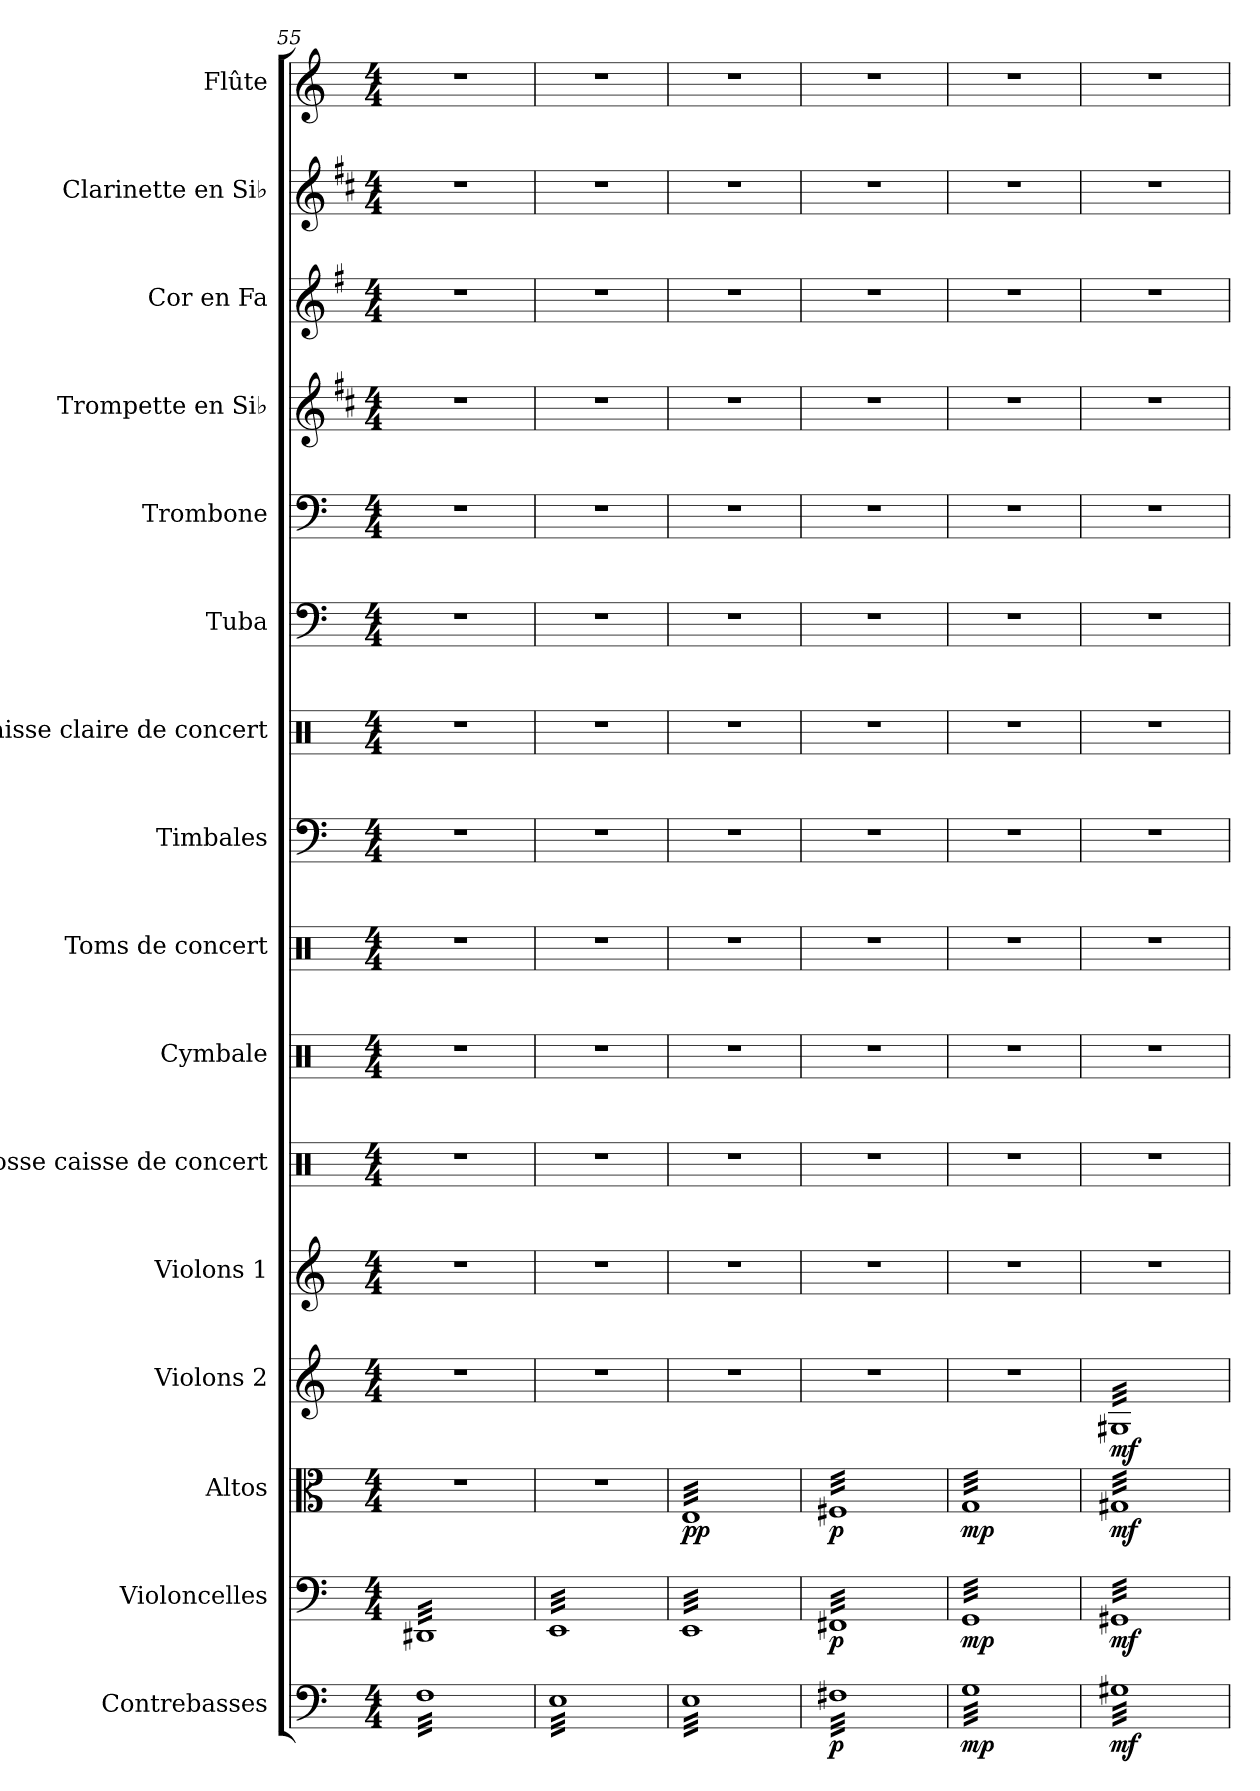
**kern	**dynam	**kern	**dynam	**kern	**dynam	**kern	**dynam	**kern	**kern	**kern	**kern	**kern	**kern	**kern	**kern	**kern	**kern	**kern	**kern
*part16	*part16	*part15	*part15	*part14	*part14	*part13	*part13	*part12	*part11	*part10	*part9	*part8	*part7	*part6	*part5	*part4	*part3	*part2	*part1
*staff16	*staff16	*staff15	*staff15	*staff14	*staff14	*staff13	*staff13	*staff12	*staff11	*staff10	*staff9	*staff8	*staff7	*staff6	*staff5	*staff4	*staff3	*staff2	*staff1
*I"Contrebasses	*	*I"Violoncelles	*	*I"Altos	*	*I"Violons 2	*	*I"Violons 1	*I"Grosse caisse de concert	*I"Cymbale	*I"Toms de concert	*I"Timbales	*I"Caisse claire de concert	*I"Tuba	*I"Trombone	*I"Trompette en Si♭	*I"Cor en Fa	*I"Clarinette en Si♭	*I"Flûte
*I'Cbs.	*	*I'Vlcs	*	*I'Alt.	*	*I'Vlns 2.	*	*I'Vlns 1.	*I'GC con.	*I'Cym.	*I'Toms de C.	*I'Timb.	*I'CC con.	*I'Tba.	*I'Tbn.	*I'Tromp. Si♭	*I'Cor Fa	*I'Clar. Si♭	*I'Fl.
*clefF4	*	*clefF4	*	*clefC3	*	*clefG2	*	*clefG2	*clefX	*clefX	*clefX	*clefF4	*clefX	*clefF4	*clefF4	*clefG2	*clefG2	*clefG2	*clefG2
*ITrd7c12	*	*	*	*	*	*	*	*	*	*	*	*	*	*	*	*ITrd1c2	*ITrd4c7	*ITrd1c2	*
*k[]	*	*k[]	*	*k[]	*	*k[]	*	*k[]	*k[]	*k[]	*k[]	*k[]	*k[]	*k[]	*k[]	*k[]	*k[]	*k[]	*k[]
*M4/4	*	*M4/4	*	*M4/4	*	*M4/4	*	*M4/4	*M4/4	*M4/4	*M4/4	*M4/4	*M4/4	*M4/4	*M4/4	*M4/4	*M4/4	*M4/4	*M4/4
=55	=55	=55	=55	=55	=55	=55	=55	=55	=55	=55	=55	=55	=55	=55	=55	=55	=55	=55	=55
*tremolo	*	*	*	*	*	*	*	*	*	*	*	*	*	*	*	*	*	*	*
*	*	*tremolo	*	*	*	*	*	*	*	*	*	*	*	*	*	*	*	*	*
32FFLLL	.	32DD#XLLL	.	1r	.	1r	.	1r	1r	1r	1r	1r	1r	1r	1r	1r	1r	1r	1r
32FF	.	32DD#X	.	.	.	.	.	.	.	.	.	.	.	.	.	.	.	.	.
32FF	.	32DD#X	.	.	.	.	.	.	.	.	.	.	.	.	.	.	.	.	.
32FF	.	32DD#X	.	.	.	.	.	.	.	.	.	.	.	.	.	.	.	.	.
32FF	.	32DD#X	.	.	.	.	.	.	.	.	.	.	.	.	.	.	.	.	.
32FF	.	32DD#X	.	.	.	.	.	.	.	.	.	.	.	.	.	.	.	.	.
32FF	.	32DD#X	.	.	.	.	.	.	.	.	.	.	.	.	.	.	.	.	.
32FF	.	32DD#X	.	.	.	.	.	.	.	.	.	.	.	.	.	.	.	.	.
32FF	.	32DD#X	.	.	.	.	.	.	.	.	.	.	.	.	.	.	.	.	.
32FF	.	32DD#X	.	.	.	.	.	.	.	.	.	.	.	.	.	.	.	.	.
32FF	.	32DD#X	.	.	.	.	.	.	.	.	.	.	.	.	.	.	.	.	.
32FF	.	32DD#X	.	.	.	.	.	.	.	.	.	.	.	.	.	.	.	.	.
32FF	.	32DD#X	.	.	.	.	.	.	.	.	.	.	.	.	.	.	.	.	.
32FF	.	32DD#X	.	.	.	.	.	.	.	.	.	.	.	.	.	.	.	.	.
32FF	.	32DD#X	.	.	.	.	.	.	.	.	.	.	.	.	.	.	.	.	.
32FF	.	32DD#X	.	.	.	.	.	.	.	.	.	.	.	.	.	.	.	.	.
32FF	.	32DD#X	.	.	.	.	.	.	.	.	.	.	.	.	.	.	.	.	.
32FF	.	32DD#X	.	.	.	.	.	.	.	.	.	.	.	.	.	.	.	.	.
32FF	.	32DD#X	.	.	.	.	.	.	.	.	.	.	.	.	.	.	.	.	.
32FF	.	32DD#X	.	.	.	.	.	.	.	.	.	.	.	.	.	.	.	.	.
32FF	.	32DD#X	.	.	.	.	.	.	.	.	.	.	.	.	.	.	.	.	.
32FF	.	32DD#X	.	.	.	.	.	.	.	.	.	.	.	.	.	.	.	.	.
32FF	.	32DD#X	.	.	.	.	.	.	.	.	.	.	.	.	.	.	.	.	.
32FF	.	32DD#X	.	.	.	.	.	.	.	.	.	.	.	.	.	.	.	.	.
32FF	.	32DD#X	.	.	.	.	.	.	.	.	.	.	.	.	.	.	.	.	.
32FF	.	32DD#X	.	.	.	.	.	.	.	.	.	.	.	.	.	.	.	.	.
32FF	.	32DD#X	.	.	.	.	.	.	.	.	.	.	.	.	.	.	.	.	.
32FF	.	32DD#X	.	.	.	.	.	.	.	.	.	.	.	.	.	.	.	.	.
32FF	.	32DD#X	.	.	.	.	.	.	.	.	.	.	.	.	.	.	.	.	.
32FF	.	32DD#X	.	.	.	.	.	.	.	.	.	.	.	.	.	.	.	.	.
32FF	.	32DD#X	.	.	.	.	.	.	.	.	.	.	.	.	.	.	.	.	.
32FFJJJ	.	32DD#XJJJ	.	.	.	.	.	.	.	.	.	.	.	.	.	.	.	.	.
=56	=56	=56	=56	=56	=56	=56	=56	=56	=56	=56	=56	=56	=56	=56	=56	=56	=56	=56	=56
32EELLL	.	32EELLL	.	1r	.	1r	.	1r	1r	1r	1r	1r	1r	1r	1r	1r	1r	1r	1r
32EE	.	32EE	.	.	.	.	.	.	.	.	.	.	.	.	.	.	.	.	.
32EE	.	32EE	.	.	.	.	.	.	.	.	.	.	.	.	.	.	.	.	.
32EE	.	32EE	.	.	.	.	.	.	.	.	.	.	.	.	.	.	.	.	.
32EE	.	32EE	.	.	.	.	.	.	.	.	.	.	.	.	.	.	.	.	.
32EE	.	32EE	.	.	.	.	.	.	.	.	.	.	.	.	.	.	.	.	.
32EE	.	32EE	.	.	.	.	.	.	.	.	.	.	.	.	.	.	.	.	.
32EE	.	32EE	.	.	.	.	.	.	.	.	.	.	.	.	.	.	.	.	.
32EE	.	32EE	.	.	.	.	.	.	.	.	.	.	.	.	.	.	.	.	.
32EE	.	32EE	.	.	.	.	.	.	.	.	.	.	.	.	.	.	.	.	.
32EE	.	32EE	.	.	.	.	.	.	.	.	.	.	.	.	.	.	.	.	.
32EE	.	32EE	.	.	.	.	.	.	.	.	.	.	.	.	.	.	.	.	.
32EE	.	32EE	.	.	.	.	.	.	.	.	.	.	.	.	.	.	.	.	.
32EE	.	32EE	.	.	.	.	.	.	.	.	.	.	.	.	.	.	.	.	.
32EE	.	32EE	.	.	.	.	.	.	.	.	.	.	.	.	.	.	.	.	.
32EE	.	32EE	.	.	.	.	.	.	.	.	.	.	.	.	.	.	.	.	.
32EE	.	32EE	.	.	.	.	.	.	.	.	.	.	.	.	.	.	.	.	.
32EE	.	32EE	.	.	.	.	.	.	.	.	.	.	.	.	.	.	.	.	.
32EE	.	32EE	.	.	.	.	.	.	.	.	.	.	.	.	.	.	.	.	.
32EE	.	32EE	.	.	.	.	.	.	.	.	.	.	.	.	.	.	.	.	.
32EE	.	32EE	.	.	.	.	.	.	.	.	.	.	.	.	.	.	.	.	.
32EE	.	32EE	.	.	.	.	.	.	.	.	.	.	.	.	.	.	.	.	.
32EE	.	32EE	.	.	.	.	.	.	.	.	.	.	.	.	.	.	.	.	.
32EE	.	32EE	.	.	.	.	.	.	.	.	.	.	.	.	.	.	.	.	.
32EE	.	32EE	.	.	.	.	.	.	.	.	.	.	.	.	.	.	.	.	.
32EE	.	32EE	.	.	.	.	.	.	.	.	.	.	.	.	.	.	.	.	.
32EE	.	32EE	.	.	.	.	.	.	.	.	.	.	.	.	.	.	.	.	.
32EE	.	32EE	.	.	.	.	.	.	.	.	.	.	.	.	.	.	.	.	.
32EE	.	32EE	.	.	.	.	.	.	.	.	.	.	.	.	.	.	.	.	.
32EE	.	32EE	.	.	.	.	.	.	.	.	.	.	.	.	.	.	.	.	.
32EE	.	32EE	.	.	.	.	.	.	.	.	.	.	.	.	.	.	.	.	.
32EEJJJ	.	32EEJJJ	.	.	.	.	.	.	.	.	.	.	.	.	.	.	.	.	.
=57	=57	=57	=57	=57	=57	=57	=57	=57	=57	=57	=57	=57	=57	=57	=57	=57	=57	=57	=57
!	!	!	!	!	!LO:DY:b	!	!	!	!	!	!	!	!	!	!	!	!	!	!
*	*	*	*	*tremolo	*	*	*	*	*	*	*	*	*	*	*	*	*	*	*
32EELLL	.	32EELLL	.	32ELLL	pp	1r	.	1r	1r	1r	1r	1r	1r	1r	1r	1r	1r	1r	1r
32EE	.	32EE	.	32E	.	.	.	.	.	.	.	.	.	.	.	.	.	.	.
32EE	.	32EE	.	32E	.	.	.	.	.	.	.	.	.	.	.	.	.	.	.
32EE	.	32EE	.	32E	.	.	.	.	.	.	.	.	.	.	.	.	.	.	.
32EE	.	32EE	.	32E	.	.	.	.	.	.	.	.	.	.	.	.	.	.	.
32EE	.	32EE	.	32E	.	.	.	.	.	.	.	.	.	.	.	.	.	.	.
32EE	.	32EE	.	32E	.	.	.	.	.	.	.	.	.	.	.	.	.	.	.
32EE	.	32EE	.	32E	.	.	.	.	.	.	.	.	.	.	.	.	.	.	.
32EE	.	32EE	.	32E	.	.	.	.	.	.	.	.	.	.	.	.	.	.	.
32EE	.	32EE	.	32E	.	.	.	.	.	.	.	.	.	.	.	.	.	.	.
32EE	.	32EE	.	32E	.	.	.	.	.	.	.	.	.	.	.	.	.	.	.
32EE	.	32EE	.	32E	.	.	.	.	.	.	.	.	.	.	.	.	.	.	.
32EE	.	32EE	.	32E	.	.	.	.	.	.	.	.	.	.	.	.	.	.	.
32EE	.	32EE	.	32E	.	.	.	.	.	.	.	.	.	.	.	.	.	.	.
32EE	.	32EE	.	32E	.	.	.	.	.	.	.	.	.	.	.	.	.	.	.
32EE	.	32EE	.	32E	.	.	.	.	.	.	.	.	.	.	.	.	.	.	.
32EE	.	32EE	.	32E	.	.	.	.	.	.	.	.	.	.	.	.	.	.	.
32EE	.	32EE	.	32E	.	.	.	.	.	.	.	.	.	.	.	.	.	.	.
32EE	.	32EE	.	32E	.	.	.	.	.	.	.	.	.	.	.	.	.	.	.
32EE	.	32EE	.	32E	.	.	.	.	.	.	.	.	.	.	.	.	.	.	.
32EE	.	32EE	.	32E	.	.	.	.	.	.	.	.	.	.	.	.	.	.	.
32EE	.	32EE	.	32E	.	.	.	.	.	.	.	.	.	.	.	.	.	.	.
32EE	.	32EE	.	32E	.	.	.	.	.	.	.	.	.	.	.	.	.	.	.
32EE	.	32EE	.	32E	.	.	.	.	.	.	.	.	.	.	.	.	.	.	.
32EE	.	32EE	.	32E	.	.	.	.	.	.	.	.	.	.	.	.	.	.	.
32EE	.	32EE	.	32E	.	.	.	.	.	.	.	.	.	.	.	.	.	.	.
32EE	.	32EE	.	32E	.	.	.	.	.	.	.	.	.	.	.	.	.	.	.
32EE	.	32EE	.	32E	.	.	.	.	.	.	.	.	.	.	.	.	.	.	.
32EE	.	32EE	.	32E	.	.	.	.	.	.	.	.	.	.	.	.	.	.	.
32EE	.	32EE	.	32E	.	.	.	.	.	.	.	.	.	.	.	.	.	.	.
32EE	.	32EE	.	32E	.	.	.	.	.	.	.	.	.	.	.	.	.	.	.
32EEJJJ	.	32EEJJJ	.	32EJJJ	.	.	.	.	.	.	.	.	.	.	.	.	.	.	.
=58	=58	=58	=58	=58	=58	=58	=58	=58	=58	=58	=58	=58	=58	=58	=58	=58	=58	=58	=58
!	!LO:DY:b	!	!LO:DY:b	!	!LO:DY:b	!	!	!	!	!	!	!	!	!	!	!	!	!	!
32FF#XLLL	p	32FF#XLLL	p	32F#XLLL	p	1r	.	1r	1r	1r	1r	1r	1r	1r	1r	1r	1r	1r	1r
32FF#X	.	32FF#X	.	32F#X	.	.	.	.	.	.	.	.	.	.	.	.	.	.	.
32FF#X	.	32FF#X	.	32F#X	.	.	.	.	.	.	.	.	.	.	.	.	.	.	.
32FF#X	.	32FF#X	.	32F#X	.	.	.	.	.	.	.	.	.	.	.	.	.	.	.
32FF#X	.	32FF#X	.	32F#X	.	.	.	.	.	.	.	.	.	.	.	.	.	.	.
32FF#X	.	32FF#X	.	32F#X	.	.	.	.	.	.	.	.	.	.	.	.	.	.	.
32FF#X	.	32FF#X	.	32F#X	.	.	.	.	.	.	.	.	.	.	.	.	.	.	.
32FF#X	.	32FF#X	.	32F#X	.	.	.	.	.	.	.	.	.	.	.	.	.	.	.
32FF#X	.	32FF#X	.	32F#X	.	.	.	.	.	.	.	.	.	.	.	.	.	.	.
32FF#X	.	32FF#X	.	32F#X	.	.	.	.	.	.	.	.	.	.	.	.	.	.	.
32FF#X	.	32FF#X	.	32F#X	.	.	.	.	.	.	.	.	.	.	.	.	.	.	.
32FF#X	.	32FF#X	.	32F#X	.	.	.	.	.	.	.	.	.	.	.	.	.	.	.
32FF#X	.	32FF#X	.	32F#X	.	.	.	.	.	.	.	.	.	.	.	.	.	.	.
32FF#X	.	32FF#X	.	32F#X	.	.	.	.	.	.	.	.	.	.	.	.	.	.	.
32FF#X	.	32FF#X	.	32F#X	.	.	.	.	.	.	.	.	.	.	.	.	.	.	.
32FF#X	.	32FF#X	.	32F#X	.	.	.	.	.	.	.	.	.	.	.	.	.	.	.
32FF#X	.	32FF#X	.	32F#X	.	.	.	.	.	.	.	.	.	.	.	.	.	.	.
32FF#X	.	32FF#X	.	32F#X	.	.	.	.	.	.	.	.	.	.	.	.	.	.	.
32FF#X	.	32FF#X	.	32F#X	.	.	.	.	.	.	.	.	.	.	.	.	.	.	.
32FF#X	.	32FF#X	.	32F#X	.	.	.	.	.	.	.	.	.	.	.	.	.	.	.
32FF#X	.	32FF#X	.	32F#X	.	.	.	.	.	.	.	.	.	.	.	.	.	.	.
32FF#X	.	32FF#X	.	32F#X	.	.	.	.	.	.	.	.	.	.	.	.	.	.	.
32FF#X	.	32FF#X	.	32F#X	.	.	.	.	.	.	.	.	.	.	.	.	.	.	.
32FF#X	.	32FF#X	.	32F#X	.	.	.	.	.	.	.	.	.	.	.	.	.	.	.
32FF#X	.	32FF#X	.	32F#X	.	.	.	.	.	.	.	.	.	.	.	.	.	.	.
32FF#X	.	32FF#X	.	32F#X	.	.	.	.	.	.	.	.	.	.	.	.	.	.	.
32FF#X	.	32FF#X	.	32F#X	.	.	.	.	.	.	.	.	.	.	.	.	.	.	.
32FF#X	.	32FF#X	.	32F#X	.	.	.	.	.	.	.	.	.	.	.	.	.	.	.
32FF#X	.	32FF#X	.	32F#X	.	.	.	.	.	.	.	.	.	.	.	.	.	.	.
32FF#X	.	32FF#X	.	32F#X	.	.	.	.	.	.	.	.	.	.	.	.	.	.	.
32FF#X	.	32FF#X	.	32F#X	.	.	.	.	.	.	.	.	.	.	.	.	.	.	.
32FF#XJJJ	.	32FF#XJJJ	.	32F#XJJJ	.	.	.	.	.	.	.	.	.	.	.	.	.	.	.
=59	=59	=59	=59	=59	=59	=59	=59	=59	=59	=59	=59	=59	=59	=59	=59	=59	=59	=59	=59
!	!LO:DY:b	!	!LO:DY:b	!	!LO:DY:b	!	!	!	!	!	!	!	!	!	!	!	!	!	!
32GGLLL	mp	32GGLLL	mp	32GLLL	mp	1r	.	1r	1r	1r	1r	1r	1r	1r	1r	1r	1r	1r	1r
32GG	.	32GG	.	32G	.	.	.	.	.	.	.	.	.	.	.	.	.	.	.
32GG	.	32GG	.	32G	.	.	.	.	.	.	.	.	.	.	.	.	.	.	.
32GG	.	32GG	.	32G	.	.	.	.	.	.	.	.	.	.	.	.	.	.	.
32GG	.	32GG	.	32G	.	.	.	.	.	.	.	.	.	.	.	.	.	.	.
32GG	.	32GG	.	32G	.	.	.	.	.	.	.	.	.	.	.	.	.	.	.
32GG	.	32GG	.	32G	.	.	.	.	.	.	.	.	.	.	.	.	.	.	.
32GG	.	32GG	.	32G	.	.	.	.	.	.	.	.	.	.	.	.	.	.	.
32GG	.	32GG	.	32G	.	.	.	.	.	.	.	.	.	.	.	.	.	.	.
32GG	.	32GG	.	32G	.	.	.	.	.	.	.	.	.	.	.	.	.	.	.
32GG	.	32GG	.	32G	.	.	.	.	.	.	.	.	.	.	.	.	.	.	.
32GG	.	32GG	.	32G	.	.	.	.	.	.	.	.	.	.	.	.	.	.	.
32GG	.	32GG	.	32G	.	.	.	.	.	.	.	.	.	.	.	.	.	.	.
32GG	.	32GG	.	32G	.	.	.	.	.	.	.	.	.	.	.	.	.	.	.
32GG	.	32GG	.	32G	.	.	.	.	.	.	.	.	.	.	.	.	.	.	.
32GG	.	32GG	.	32G	.	.	.	.	.	.	.	.	.	.	.	.	.	.	.
32GG	.	32GG	.	32G	.	.	.	.	.	.	.	.	.	.	.	.	.	.	.
32GG	.	32GG	.	32G	.	.	.	.	.	.	.	.	.	.	.	.	.	.	.
32GG	.	32GG	.	32G	.	.	.	.	.	.	.	.	.	.	.	.	.	.	.
32GG	.	32GG	.	32G	.	.	.	.	.	.	.	.	.	.	.	.	.	.	.
32GG	.	32GG	.	32G	.	.	.	.	.	.	.	.	.	.	.	.	.	.	.
32GG	.	32GG	.	32G	.	.	.	.	.	.	.	.	.	.	.	.	.	.	.
32GG	.	32GG	.	32G	.	.	.	.	.	.	.	.	.	.	.	.	.	.	.
32GG	.	32GG	.	32G	.	.	.	.	.	.	.	.	.	.	.	.	.	.	.
32GG	.	32GG	.	32G	.	.	.	.	.	.	.	.	.	.	.	.	.	.	.
32GG	.	32GG	.	32G	.	.	.	.	.	.	.	.	.	.	.	.	.	.	.
32GG	.	32GG	.	32G	.	.	.	.	.	.	.	.	.	.	.	.	.	.	.
32GG	.	32GG	.	32G	.	.	.	.	.	.	.	.	.	.	.	.	.	.	.
32GG	.	32GG	.	32G	.	.	.	.	.	.	.	.	.	.	.	.	.	.	.
32GG	.	32GG	.	32G	.	.	.	.	.	.	.	.	.	.	.	.	.	.	.
32GG	.	32GG	.	32G	.	.	.	.	.	.	.	.	.	.	.	.	.	.	.
32GGJJJ	.	32GGJJJ	.	32GJJJ	.	.	.	.	.	.	.	.	.	.	.	.	.	.	.
=60	=60	=60	=60	=60	=60	=60	=60	=60	=60	=60	=60	=60	=60	=60	=60	=60	=60	=60	=60
!	!LO:DY:b	!	!LO:DY:b	!	!LO:DY:b	!	!LO:DY:b	!	!	!	!	!	!	!	!	!	!	!	!
*	*	*	*	*	*	*tremolo	*	*	*	*	*	*	*	*	*	*	*	*	*
32GG#XLLL	mf	32GG#XLLL	mf	32G#XLLL	mf	32G#XLLL	mf	1r	1r	1r	1r	1r	1r	1r	1r	1r	1r	1r	1r
32GG#X	.	32GG#X	.	32G#X	.	32G#X	.	.	.	.	.	.	.	.	.	.	.	.	.
32GG#X	.	32GG#X	.	32G#X	.	32G#X	.	.	.	.	.	.	.	.	.	.	.	.	.
32GG#X	.	32GG#X	.	32G#X	.	32G#X	.	.	.	.	.	.	.	.	.	.	.	.	.
32GG#X	.	32GG#X	.	32G#X	.	32G#X	.	.	.	.	.	.	.	.	.	.	.	.	.
32GG#X	.	32GG#X	.	32G#X	.	32G#X	.	.	.	.	.	.	.	.	.	.	.	.	.
32GG#X	.	32GG#X	.	32G#X	.	32G#X	.	.	.	.	.	.	.	.	.	.	.	.	.
32GG#X	.	32GG#X	.	32G#X	.	32G#X	.	.	.	.	.	.	.	.	.	.	.	.	.
32GG#X	.	32GG#X	.	32G#X	.	32G#X	.	.	.	.	.	.	.	.	.	.	.	.	.
32GG#X	.	32GG#X	.	32G#X	.	32G#X	.	.	.	.	.	.	.	.	.	.	.	.	.
32GG#X	.	32GG#X	.	32G#X	.	32G#X	.	.	.	.	.	.	.	.	.	.	.	.	.
32GG#X	.	32GG#X	.	32G#X	.	32G#X	.	.	.	.	.	.	.	.	.	.	.	.	.
32GG#X	.	32GG#X	.	32G#X	.	32G#X	.	.	.	.	.	.	.	.	.	.	.	.	.
32GG#X	.	32GG#X	.	32G#X	.	32G#X	.	.	.	.	.	.	.	.	.	.	.	.	.
32GG#X	.	32GG#X	.	32G#X	.	32G#X	.	.	.	.	.	.	.	.	.	.	.	.	.
32GG#X	.	32GG#X	.	32G#X	.	32G#X	.	.	.	.	.	.	.	.	.	.	.	.	.
32GG#X	.	32GG#X	.	32G#X	.	32G#X	.	.	.	.	.	.	.	.	.	.	.	.	.
32GG#X	.	32GG#X	.	32G#X	.	32G#X	.	.	.	.	.	.	.	.	.	.	.	.	.
32GG#X	.	32GG#X	.	32G#X	.	32G#X	.	.	.	.	.	.	.	.	.	.	.	.	.
32GG#X	.	32GG#X	.	32G#X	.	32G#X	.	.	.	.	.	.	.	.	.	.	.	.	.
32GG#X	.	32GG#X	.	32G#X	.	32G#X	.	.	.	.	.	.	.	.	.	.	.	.	.
32GG#X	.	32GG#X	.	32G#X	.	32G#X	.	.	.	.	.	.	.	.	.	.	.	.	.
32GG#X	.	32GG#X	.	32G#X	.	32G#X	.	.	.	.	.	.	.	.	.	.	.	.	.
32GG#X	.	32GG#X	.	32G#X	.	32G#X	.	.	.	.	.	.	.	.	.	.	.	.	.
32GG#X	.	32GG#X	.	32G#X	.	32G#X	.	.	.	.	.	.	.	.	.	.	.	.	.
32GG#X	.	32GG#X	.	32G#X	.	32G#X	.	.	.	.	.	.	.	.	.	.	.	.	.
32GG#X	.	32GG#X	.	32G#X	.	32G#X	.	.	.	.	.	.	.	.	.	.	.	.	.
32GG#X	.	32GG#X	.	32G#X	.	32G#X	.	.	.	.	.	.	.	.	.	.	.	.	.
32GG#X	.	32GG#X	.	32G#X	.	32G#X	.	.	.	.	.	.	.	.	.	.	.	.	.
32GG#X	.	32GG#X	.	32G#X	.	32G#X	.	.	.	.	.	.	.	.	.	.	.	.	.
32GG#X	.	32GG#X	.	32G#X	.	32G#X	.	.	.	.	.	.	.	.	.	.	.	.	.
32GG#XJJJ	.	32GG#XJJJ	.	32G#XJJJ	.	32G#XJJJ	.	.	.	.	.	.	.	.	.	.	.	.	.
*	*	*	*	*	*	*Xtremolo	*	*	*	*	*	*	*	*	*	*	*	*	*
*	*	*	*	*Xtremolo	*	*	*	*	*	*	*	*	*	*	*	*	*	*	*
*	*	*Xtremolo	*	*	*	*	*	*	*	*	*	*	*	*	*	*	*	*	*
*Xtremolo	*	*	*	*	*	*	*	*	*	*	*	*	*	*	*	*	*	*	*
=	=	=	=	=	=	=	=	=	=	=	=	=	=	=	=	=	=	=	=
*-	*-	*-	*-	*-	*-	*-	*-	*-	*-	*-	*-	*-	*-	*-	*-	*-	*-	*-	*-
